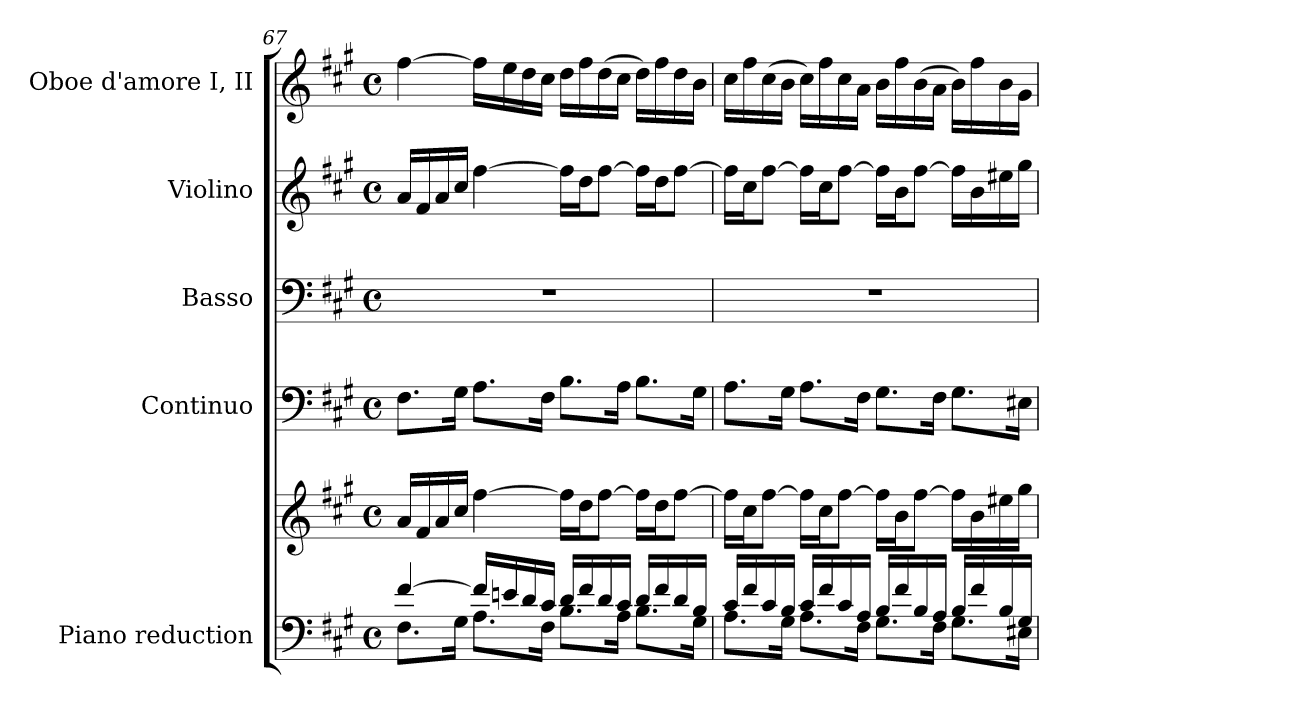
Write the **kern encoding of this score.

**kern	**kern	**kern	**kern	**kern	**kern
*part5	*part5	*part4	*part3	*part2	*part1
*staff6	*staff5	*staff4	*staff3	*staff2	*staff1
*I"Piano reduction	*	*I"Continuo	*I"Basso	*I"Violino	*I"Oboe d'amore I, II
*I'Pno	*	*	*	*I'Vln	*I'Ob
*clefF4	*clefG2	*clefF4	*clefF4	*clefG2	*clefG2
*k[f#c#g#]	*k[f#c#g#]	*k[f#c#g#]	*k[f#c#g#]	*k[f#c#g#]	*k[f#c#g#]
*M4/4	*M4/4	*M4/4	*M4/4	*M4/4	*M4/4
*met(c)	*met(c)	*met(c)	*met(c)	*met(c)	*met(c)
=67	=67	=67	=67	=67	=67
*^	*	*	*	*	*
[4f#/	8.F#\L	16a/LL	8.F#\L	1r	16a/LL	[4ff#\
.	.	16f#/	.	.	16f#/	.
.	.	16a/	.	.	16a/	.
.	16G#\Jk	16cc#/JJ	16G#\Jk	.	16cc#/JJ	.
16f#/LL]	8.A\L	[4ff#\	8.A\L	.	[4ff#\	16ff#\LL]
16en/	.	.	.	.	.	16ee\
16d/	.	.	.	.	.	16dd\
16c#/JJ	16F#\Jk	.	16F#\Jk	.	.	16cc#\JJ
16d/LL	8.B\L	16ff#\LL]	8.B\L	.	16ff#\LL]	16dd\LL
16f#/	.	16dd\J	.	.	16dd\J	16ff#\
16d/	.	[8ff#\J	.	.	[8ff#\J	(16dd\
16c#/JJ	16A\Jk	.	16A\Jk	.	.	16cc#\JJ
16d/LL	8.B\L	16ff#\LL]	8.B\L	.	16ff#\LL]	16dd\LL)
16f#/	.	16dd\J	.	.	16dd\J	16ff#\
16d/	.	[8ff#\J	.	.	[8ff#\J	16dd\
16B/JJ	16G#\Jk	.	16G#\Jk	.	.	16b\JJ
=68	=68	=68	=68	=68	=68	=68
16c#/LL	8.A\L	16ff#\LL]	8.A\L	1r	16ff#\LL]	16cc#\LL
16f#/	.	16cc#\J	.	.	16cc#\J	16ff#\
16c#/	.	[8ff#\J	.	.	[8ff#\J	(16cc#\
16B/JJ	16G#\Jk	.	16G#\Jk	.	.	16b\JJ
16c#/LL	8.A\L	16ff#\LL]	8.A\L	.	16ff#\LL]	16cc#\LL)
16f#/	.	16cc#\J	.	.	16cc#\J	16ff#\
16c#/	.	[8ff#\J	.	.	[8ff#\J	16cc#\
16A/JJ	16F#\Jk	.	16F#\Jk	.	.	16a\JJ
16B/LL	8.G#\L	16ff#\LL]	8.G#\L	.	16ff#\LL]	16b\LL
16f#/	.	16b\J	.	.	16b\J	16ff#\
16B/	.	[8ff#\J	.	.	[8ff#\J	(16b\
16A/JJ	16F#\Jk	.	16F#\Jk	.	.	16a\JJ
16B/LL	8.G#\L	16ff#\LL]	8.G#\L	.	16ff#\LL]	16b\LL)
16f#/	.	16b\	.	.	16b\	16ff#\
16B/	.	16ee#X\	.	.	16ee#X\	16b\
16G#/JJ	16E#X\Jk	16gg#\JJ	16E#X\Jk	.	16gg#\JJ	16g#\JJ
*v	*v	*	*	*	*	*
=	=	=	=	=	=
*-	*-	*-	*-	*-	*-
